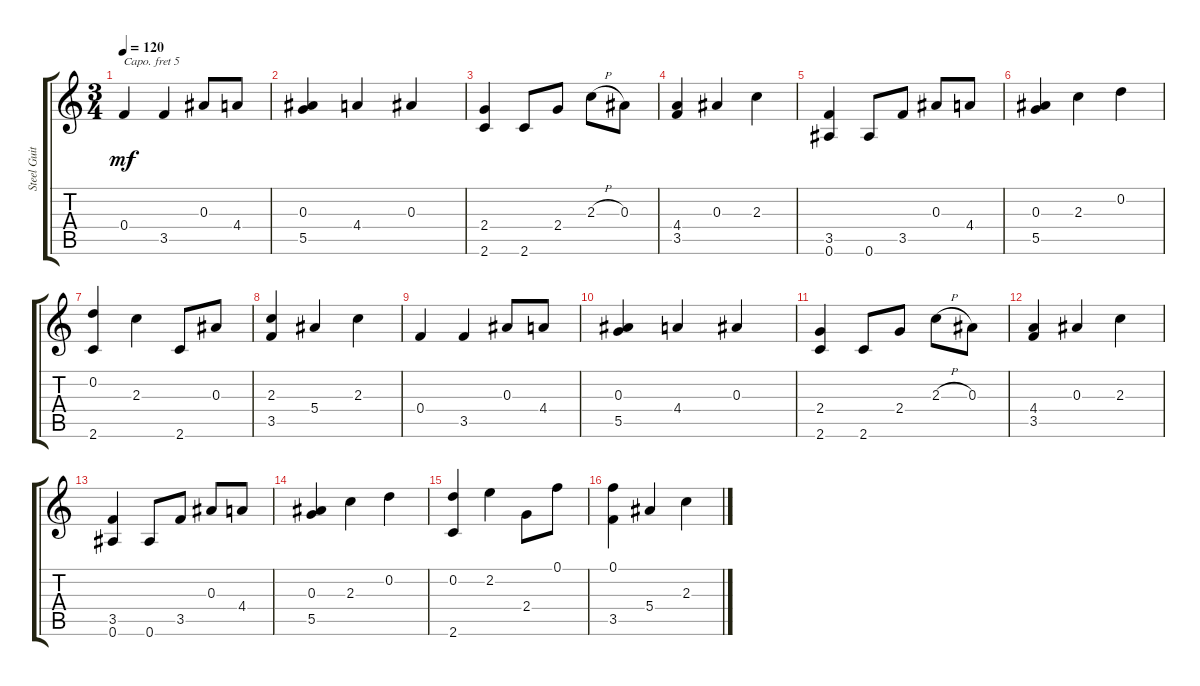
\track ("Steel Guitar" "Steel Guit") {instrument acousticguitarsteel}
\staff {score tabs}
\capo 5
\tuning (C4 A3 F3 C3 A2 F2) {hide}
\ts (3 4)
\tempo 120
\clef g2
\ks c
0.4.4{dy mf} 3.5.4 0.3.8 4.4.8 |
(0.3 5.5).4 4.4.4 0.3.4 |
(2.4 2.6).4 2.6.8 2.4.8 2.3{h}.8 0.3.8 |
(4.4 3.5).4 0.3.4 2.3.4 |
(3.5 0.6).4 0.6.8 3.5.8 0.3.8 4.4.8 |
(0.3 5.5).4 2.3.4 0.2.4 |
(0.2 2.6).4 2.3.4 2.6.8 0.3.8 |
(2.3 3.5).4 5.4.4 2.3.4 |
0.4.4 3.5.4 0.3.8 4.4.8 |
(0.3 5.5).4 4.4.4 0.3.4 |
(2.4 2.6).4 2.6.8 2.4.8 2.3{h}.8 0.3.8 |
(4.4 3.5).4 0.3.4 2.3.4 |
(3.5 0.6).4 0.6.8 3.5.8 0.3.8 4.4.8 |
(0.3 5.5).4 2.3.4 0.2.4 |
(0.2 2.6).4 2.2.4 2.4.8 0.1.8 |
(0.1 3.5).4 5.4.4 2.3.4
